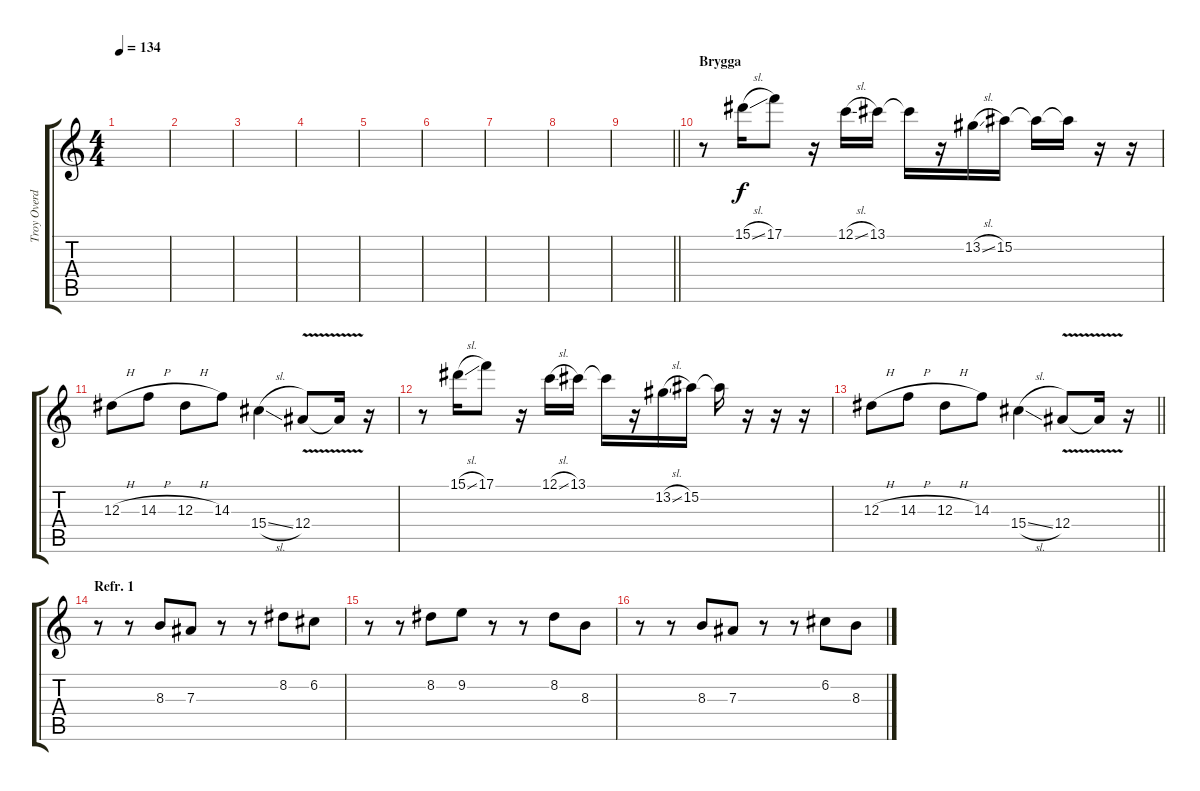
\track ("Troy Overdub" "Troy Overd") {instrument overdrivenguitar}
\staff {score tabs}
\tuning (C4 G3 Eb3 Bb2 F2 C2) {hide}
\ts (4 4)
\tempo 134
\clef g2
\ks c
|
|
|
|
|
|
|
|
\barLineRight lightlight
|
\section ("" "Brygga")
r.8 15.1{sl}.16 17.1.8 r.16 12.1{sl}.16 13.1.16 13.1{t}.16 r.16 13.2{sl}.16 15.2.16 15.2{t}.16 15.2{t}.16 r.16 r.16 |
12.3{h}.8 14.3{h}.8 12.3{h}.8 14.3.8 15.4{sl}.4 12.4{v}.8 12.4{t}.16 r.16 |
r.8 15.1{sl}.16 17.1.8 r.16 12.1{sl}.16 13.1.16 13.1{t}.16 r.16 13.2{sl}.16 15.2.16 15.2{t}.16 r.16 r.16 r.16 |
\barLineRight lightlight
12.3{h}.8 14.3{h}.8 12.3{h}.8 14.3.8 15.4{sl}.4 12.4{v}.8 12.4{t}.16 r.16 |
\section ("" "Refr. 1")
r.8 r.8 8.3.8 7.3.8 r.8 r.8 8.2.8 6.2.8 |
r.8 r.8 8.2.8 9.2.8 r.8 r.8 8.2.8 8.3.8 |
r.8 r.8 8.3.8 7.3.8 r.8 r.8 6.2.8 8.3.8
